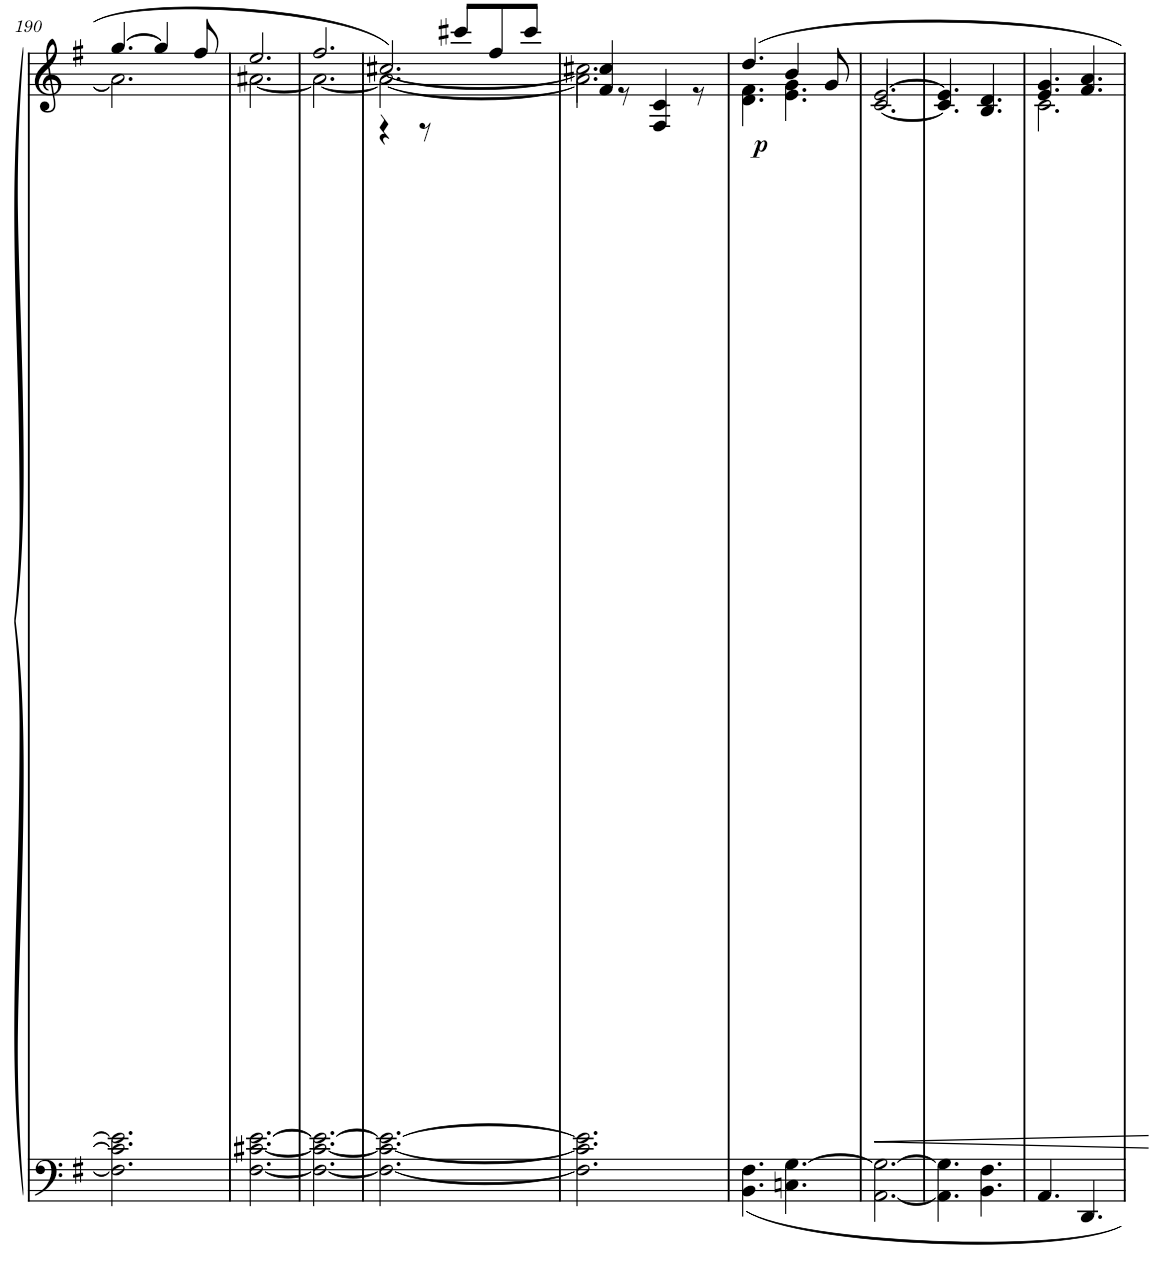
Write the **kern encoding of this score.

**kern	**kern	**dynam
*part1	*part1	*part1
*staff2	*staff1	*staff1/2
*I"Piano	*	*
*I'Pno	*	*
!!LO:PB:g=z
*clefF4	*clefG2	*
*k[f#]	*k[f#]	*
*M6/8	*M6/8	*
=190	=190	=190
*	*^	*
2.F#\] 2.c\] 2.e\]	[4.gg/	2.a\]	.
.	4gg/]	.	.
.	8ff#/	.	.
=191	=191	=191	=191
[<2.F#\ [<2.c#X\ [2.e\	2.ee/	[2.a#X\	.
=192	=192	=192	=192
2.F#\_ 2.c#\_ 2.e\_	2.ff#/	2.a#\_	.
=193	=193	=193	=193
*	*	*^	*
2.F#\_ 2.c#\_ 2.e\_	[<2.cc#X/	2.a#\_	4r	.
.	.	.	8r	.
.	.	.	8ccc#X/L	.
.	.	.	8ff#/	.
.	.	.	8ccc#/J	.
=194	=194	=194	=194	=194
2.F#\] 2.c#\] 2.e\]	2.cc#\]	2.a#\]	4f#/ 4cc#X/	.
.	.	.	8r	.
.	.	.	4F#/ 4c/	.
.	.	.	8r	.
=195	=195	=195	=195	=195
!	!	!	!	!LO:DY:b
*	*	*v	*v	*
4.BB\ 4.F#\	4.dd/	4.d\ 4.f#\	p
4.Cn\ [4.G\	4b/	4.e\ 4.g\	.
.	8g/	.	.
=196	=196	=196	=196
!	!	!	!LO:HP:b
[<2.AA\ 2.G\_	[>2.e/	[<2.c/	<
*	*v	*v	*
.	.	[
=197	=197	=197
*	*^	*
4.AA\] 4.G\]	4.e/]	4.c/]	.
4.BB\ 4.F#\	4.d/	4.B/	.
=198	=198	=198	=198
4.AA/	4.e/ 4.g/	2.c\	.
4.DD/	4.f#/ 4.a/	.	.
*	*v	*v	*
=	=	=
*-	*-	*-
